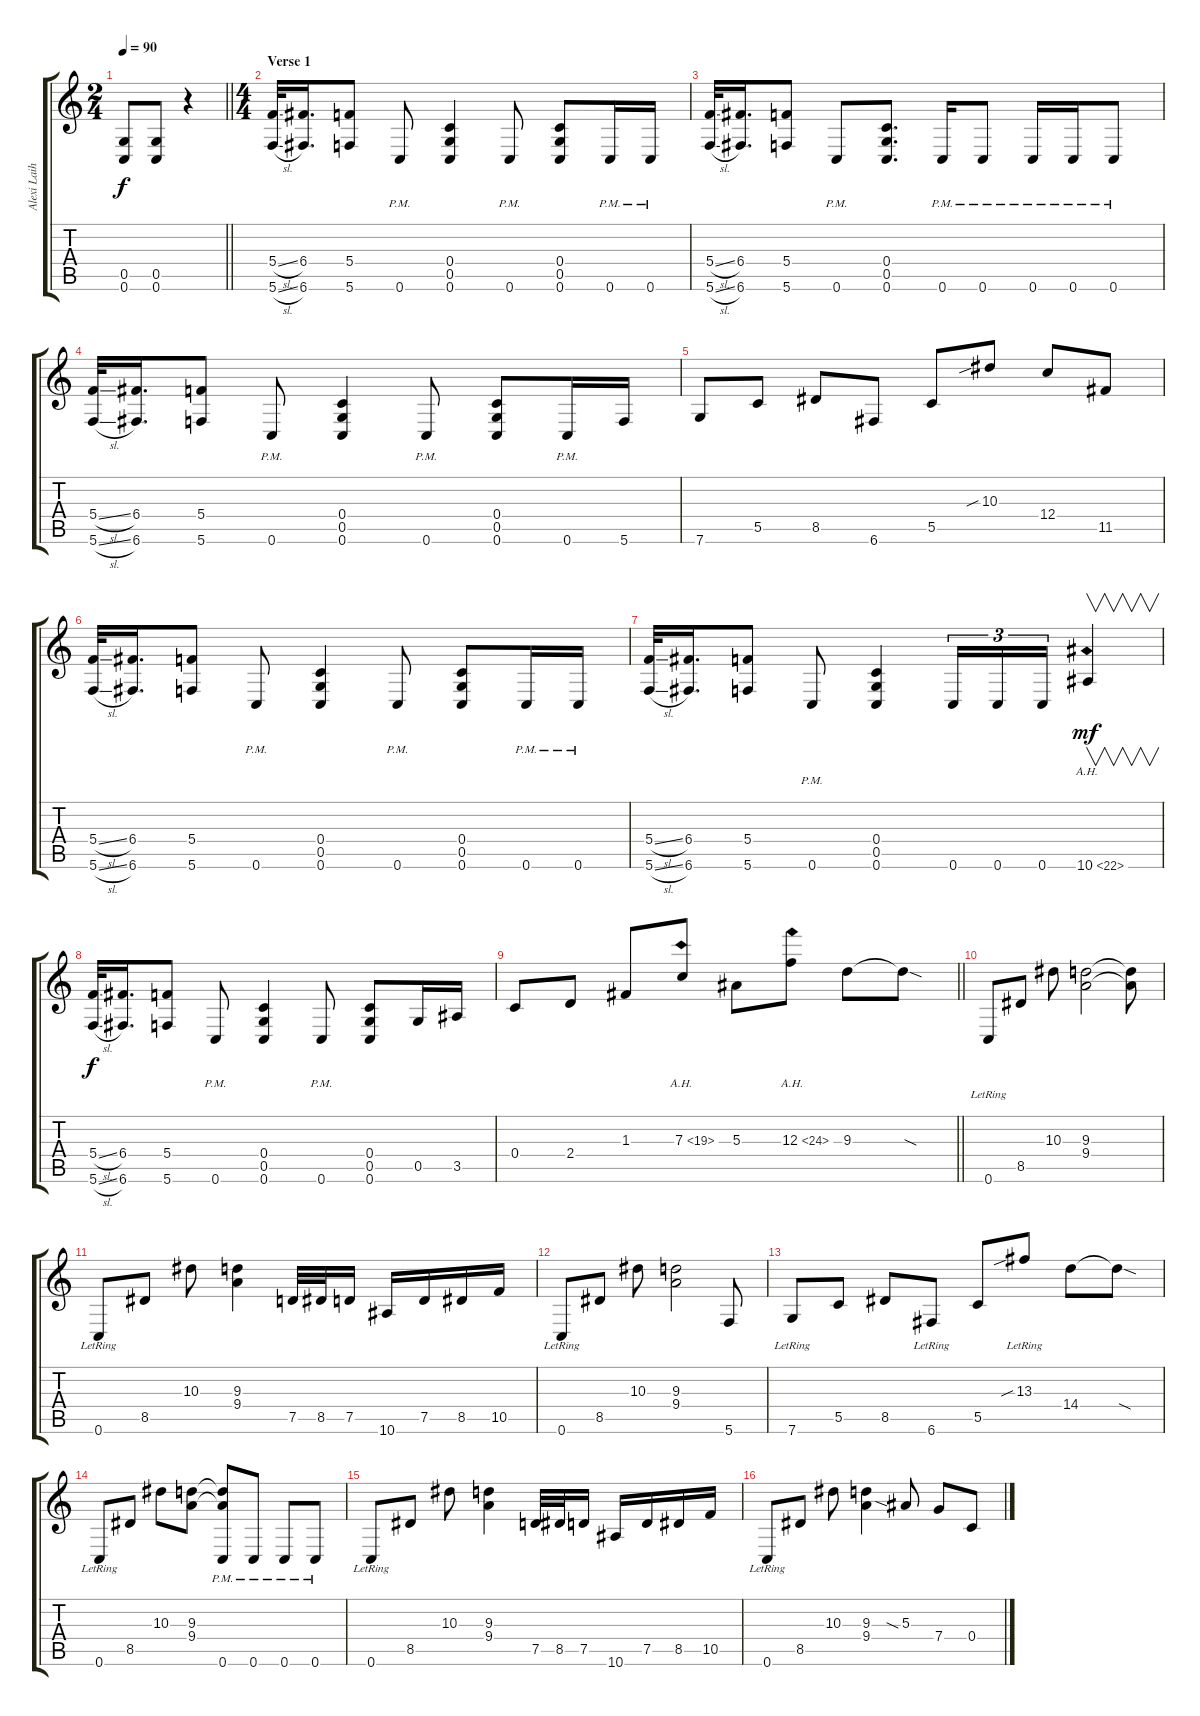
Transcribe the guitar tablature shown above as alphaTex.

\track ("Alexi Laiho" "Alexi Laih") {instrument distortionguitar}
\staff {score tabs}
\tuning (D4 A3 F3 C3 G2 C2) {hide}
\ts (2 4)
\tempo 90
\clef g2
\barLineRight lightlight
\ks c
(0.5 0.6).8{dy f} (0.5 0.6).8 r.4 |
\ts (4 4)
\section ("" "Verse 1")
(5.4{sl} 5.6{sl}).32 (6.4 6.6).16{d} (5.4 5.6).8 0.6{pm}.8 (0.4 0.5 0.6).4 0.6{pm}.8 (0.4 0.5 0.6).8 0.6{pm}.16 0.6{pm}.16 |
(5.4{sl} 5.6{sl}).32 (6.4 6.6).16{d} (5.4 5.6).8 0.6{pm}.8 (0.4 0.5 0.6).8{d} 0.6{pm}.16 0.6{pm}.8 0.6{pm}.16 0.6{pm}.16 0.6{pm}.8 |
(5.4{sl} 5.6{sl}).32 (6.4 6.6).16{d} (5.4 5.6).8 0.6{pm}.8 (0.4 0.5 0.6).4 0.6{pm}.8 (0.4 0.5 0.6).8 0.6{pm}.16 5.6.16 |
7.6.8 5.5.8 8.5.8 6.6.8 5.5.8 10.3{sib}.8 12.4.8 11.5.8 |
(5.4{sl} 5.6{sl}).32 (6.4 6.6).16{d} (5.4 5.6).8 0.6{pm}.8 (0.4 0.5 0.6).4 0.6{pm}.8 (0.4 0.5 0.6).8 0.6{pm}.16 0.6{pm}.16 |
(5.4{sl} 5.6{sl}).32 (6.4 6.6).16{d} (5.4 5.6).8 0.6{pm}.8 (0.4 0.5 0.6).4 0.6.16{tu (3 2)} 0.6.16{tu (3 2)} 0.6.16{tu (3 2)} 10.6{ah 12}.4{v dy mf} |
(5.4{sl} 5.6{sl}).32{dy f} (6.4 6.6).16{d} (5.4 5.6).8 0.6{pm}.8 (0.4 0.5 0.6).4 0.6{pm}.8 (0.4 0.5 0.6).8 0.5.16 3.5.16 |
\barLineRight lightlight
0.4.8 2.4.8 1.3.8 7.3{ah 12}.8 5.3.8 12.3{ah 12}.8 9.3.8 9.3{sod t}.8 |
0.6{lr}.8 8.5.8 10.3.8 (9.3 9.4).2 (9.3{t} 9.4{t}).8 |
0.6{lr}.8 8.5.8 10.3.8 (9.3 9.4).4 7.5.32 8.5.32 7.5.16 10.6.16 7.5.16 8.5.16 10.5.16 |
0.6{lr}.8 8.5.8 10.3.8 (9.3 9.4).2 5.6.8 |
7.6{lr}.8 5.5.8 8.5.8 6.6{lr}.8 5.5.8 13.3{sib lr}.8 14.4.8 14.4{sod t}.8 |
0.6{lr}.8 8.5.8 10.3.8 (9.3 9.4).8 (9.3{t} 9.4{t} 0.6{pm}).8 0.6{pm}.8 0.6{pm}.8 0.6{pm}.8 |
0.6{lr}.8 8.5.8 10.3.8 (9.3 9.4).4 7.5.32 8.5.32 7.5.16 10.6.16 7.5.16 8.5.16 10.5.16 |
0.6{lr}.8 8.5.8 10.3.8 (9.3 9.4).4 5.3{sia}.8 7.4.8 0.4.8
